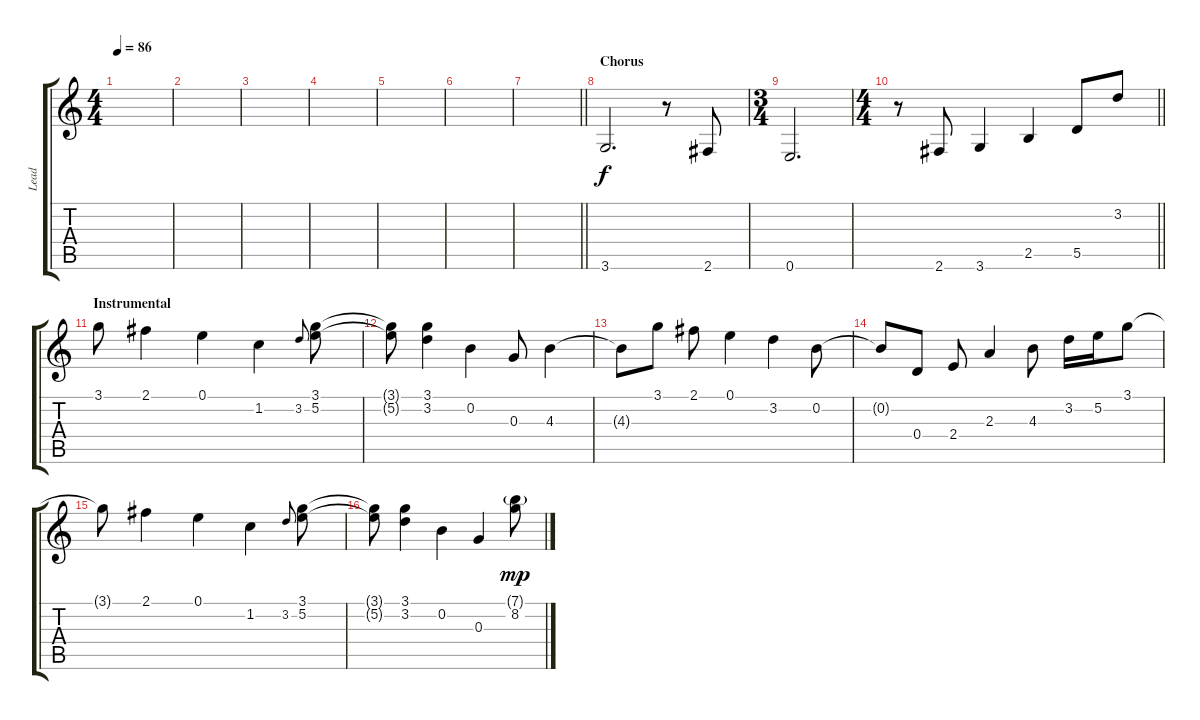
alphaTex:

\track ("Lead" "Lead") {instrument overdrivenguitar}
\staff {score tabs}
\tuning (E4 B3 G3 D3 A2 E2) {hide}
\ts (4 4)
\tempo 86
\clef g2
\ks c
|
|
|
|
|
|
\barLineRight lightlight
|
\section ("" "Chorus")
3.6.2{d} r.8 2.6.8 |
\ts (3 4)
0.6.2{d} |
\ts (4 4)
\barLineRight lightlight
r.8 2.6.8 3.6.4 2.5.4 5.5.8 3.2.8 |
\section ("" "Instrumental")
3.1.8 2.1.4 0.1.4 1.2.4 3.2.8{gr onbeat} (3.1 5.2).8 |
(3.1{t} 5.2{t}).8 (3.1 3.2).4 0.2.4 0.3.8 4.3.4 |
4.3{t}.8 3.1.8 2.1.8 0.1.4 3.2.4 0.2.8 |
0.2{t}.8 0.4.8 2.4.8 2.3.4 4.3.8 3.2.16 5.2.16 3.1.8 |
3.1{t}.8 2.1.4 0.1.4 1.2.4 3.2.8{gr onbeat} (3.1 5.2).8 |
(3.1{t} 5.2{t}).8 (3.1 3.2).4 0.2.4 0.3.4 (7.1{g} 8.2).8{dy mp}
